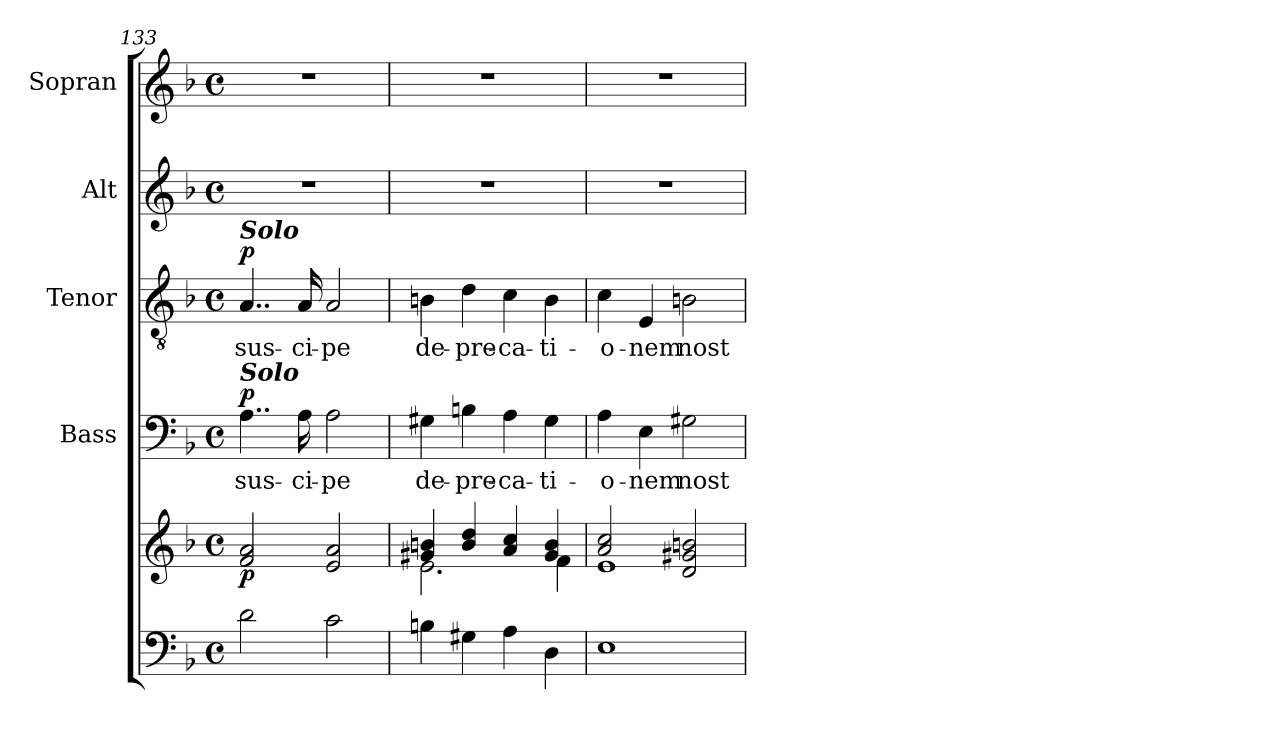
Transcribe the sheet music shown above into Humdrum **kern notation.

**kern	**kern	**dynam	**kern	**text	**dynam	**kern	**text	**dynam	**kern	**kern
*part5	*part5	*part5	*part4	*part4	*part4	*part3	*part3	*part3	*part2	*part1
*staff6	*staff5	*staff5/6	*staff4	*staff4	*staff4	*staff3	*staff3	*staff3	*staff2	*staff1
*	*	*	*I"Bass	*	*	*I"Tenor	*	*	*I"Alt	*I"Sopran
*	*	*	*I'B.	*	*	*I'T.	*	*	*I'A.	*I'S.
*clefF4	*clefG2	*	*clefF4	*	*	*clefGv2	*	*	*clefG2	*clefG2
*k[b-]	*k[b-]	*	*k[b-]	*	*	*k[b-]	*	*	*k[b-]	*k[b-]
*F:	*F:	*	*F:	*	*	*F:	*	*	*F:	*F:
*M4/4	*M4/4	*	*M4/4	*	*	*M4/4	*	*	*M4/4	*M4/4
*met(c)	*met(c)	*	*met(c)	*	*	*met(c)	*	*	*met(c)	*met(c)
=133	=133	=133	=133	=133	=133	=133	=133	=133	=133	=133
!	!	!	!	!	!	!LO:TX:a:Bi:t=Solo	!	!	!	!
!	!	!	!LO:TX:a:Bi:t=Solo	!	!	!	!	!	!	!
!	!	!LO:DY:b	!	!LO:LY:b	!LO:DY:a	!	!LO:LY:b	!LO:DY:a	!	!
2d\	2f/ 2a/	p	4..A\	sus-	p	4..A/	sus-	p	1r	1r
!	!	!	!	!LO:LY:b	!	!	!LO:LY:b	!	!	!
.	.	.	16A\	-ci-	.	16A/	-ci-	.	.	.
!	!	!	!	!LO:LY:b	!	!	!LO:LY:b	!	!	!
2c\	2e/ 2a/	.	2A\	-pe	.	2A/	-pe	.	.	.
=134	=134	=134	=134	=134	=134	=134	=134	=134	=134	=134
*	*^	*	*	*	*	*	*	*	*	*
!	!	!	!	!	!LO:LY:b	!	!	!LO:LY:b	!	!	!
4Bn\	4g#X/ 4bn/	2.e\	.	4G#X\	de-	.	4Bn\	de-	.	1r	1r
!	!	!	!	!	!LO:LY:b	!	!	!LO:LY:b	!	!	!
4G#X\	4b/ 4dd/	.	.	4Bn\	-pre-	.	4d\	-pre-	.	.	.
!	!	!	!	!	!LO:LY:b	!	!	!LO:LY:b	!	!	!
4A\	4a/ 4cc/	.	.	4A\	-ca-	.	4c\	-ca-	.	.	.
!	!	!	!	!	!LO:LY:b	!	!	!LO:LY:b	!	!	!
4D\	4g#/ 4b/	4f\	.	4G#\	-ti-	.	4B\	-ti-	.	.	.
=135	=135	=135	=135	=135	=135	=135	=135	=135	=135	=135	=135
!	!	!	!	!	!LO:LY:b	!	!	!LO:LY:b	!	!	!
1E	2a/ 2cc/	1e	.	4A\	-o-	.	4c\	-o-	.	1r	1r
!	!	!	!	!	!LO:LY:b	!	!	!LO:LY:b	!	!	!
.	.	.	.	4E\	-nem	.	4E/	-nem	.	.	.
!	!	!	!	!	!LO:LY:b	!	!	!LO:LY:b	!	!	!
.	2d/ 2g#X/ 2bn/	.	.	2G#X\	nost-	.	2Bn\	nost-	.	.	.
*	*v	*v	*	*	*	*	*	*	*	*	*
=	=	=	=	=	=	=	=	=	=	=
*-	*-	*-	*-	*-	*-	*-	*-	*-	*-	*-
